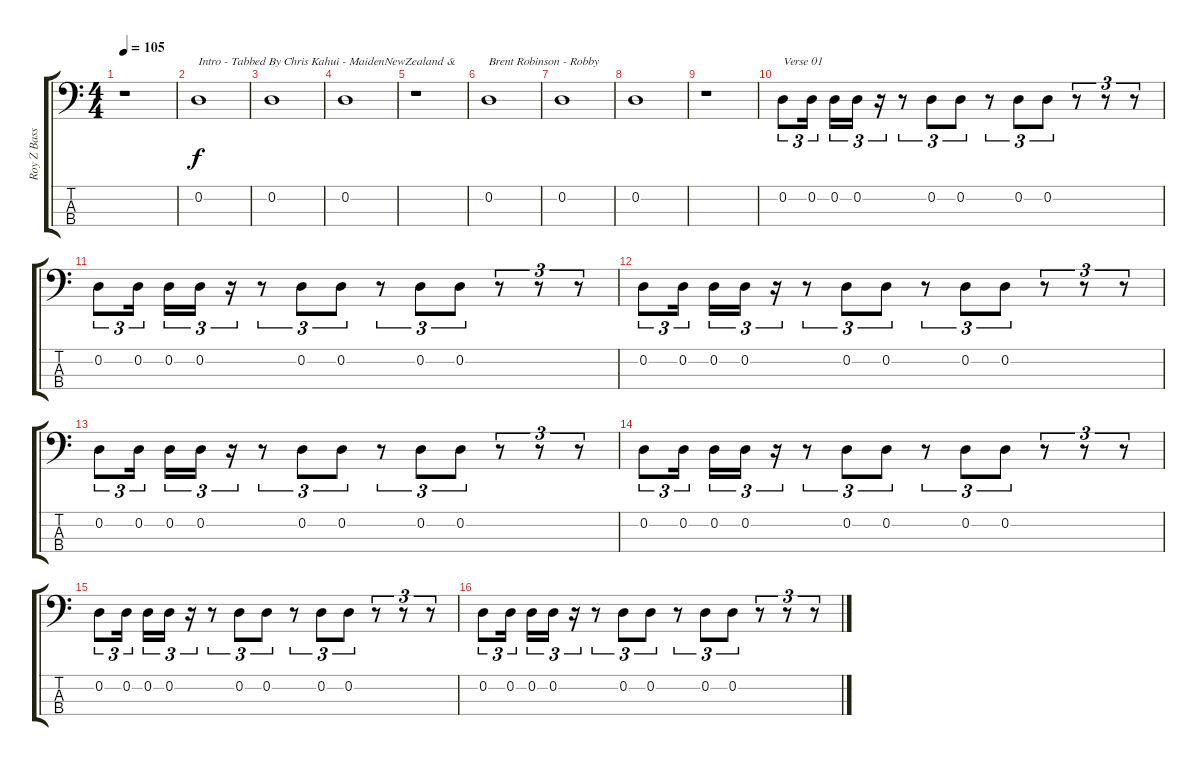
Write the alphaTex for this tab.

\track ("Roy Z Bass" "Roy Z Bass") {instrument electricbasspick}
\staff {score tabs}
\tuning (G2 D2 A1 D1) {hide}
\ts (4 4)
\tempo 105
\clef f4
\ks c
r.1{dy f instrument electricbasspick} |
0.2.1{txt "Intro - Tabbed By Chris Kahui - MaidenNewZealand &"} |
0.2.1 |
0.2.1 |
r.1 |
0.2.1{txt "Brent Robinson - Robby"} |
0.2.1 |
0.2.1 |
r.1 |
0.2.8{tu (3 2) txt "Verse 01"} 0.2.16{tu (3 2)} 0.2.16{tu (3 2)} 0.2.16{tu (3 2)} r.16{tu (3 2)} r.8{tu (3 2)} 0.2.8{tu (3 2)} 0.2.8{tu (3 2)} r.8{tu (3 2)} 0.2.8{tu (3 2)} 0.2.8{tu (3 2)} r.8{tu (3 2)} r.8{tu (3 2)} r.8{tu (3 2)} |
0.2.8{tu (3 2)} 0.2.16{tu (3 2)} 0.2.16{tu (3 2)} 0.2.16{tu (3 2)} r.16{tu (3 2)} r.8{tu (3 2)} 0.2.8{tu (3 2)} 0.2.8{tu (3 2)} r.8{tu (3 2)} 0.2.8{tu (3 2)} 0.2.8{tu (3 2)} r.8{tu (3 2)} r.8{tu (3 2)} r.8{tu (3 2)} |
0.2.8{tu (3 2)} 0.2.16{tu (3 2)} 0.2.16{tu (3 2)} 0.2.16{tu (3 2)} r.16{tu (3 2)} r.8{tu (3 2)} 0.2.8{tu (3 2)} 0.2.8{tu (3 2)} r.8{tu (3 2)} 0.2.8{tu (3 2)} 0.2.8{tu (3 2)} r.8{tu (3 2)} r.8{tu (3 2)} r.8{tu (3 2)} |
0.2.8{tu (3 2)} 0.2.16{tu (3 2)} 0.2.16{tu (3 2)} 0.2.16{tu (3 2)} r.16{tu (3 2)} r.8{tu (3 2)} 0.2.8{tu (3 2)} 0.2.8{tu (3 2)} r.8{tu (3 2)} 0.2.8{tu (3 2)} 0.2.8{tu (3 2)} r.8{tu (3 2)} r.8{tu (3 2)} r.8{tu (3 2)} |
0.2.8{tu (3 2)} 0.2.16{tu (3 2)} 0.2.16{tu (3 2)} 0.2.16{tu (3 2)} r.16{tu (3 2)} r.8{tu (3 2)} 0.2.8{tu (3 2)} 0.2.8{tu (3 2)} r.8{tu (3 2)} 0.2.8{tu (3 2)} 0.2.8{tu (3 2)} r.8{tu (3 2)} r.8{tu (3 2)} r.8{tu (3 2)} |
0.2.8{tu (3 2)} 0.2.16{tu (3 2)} 0.2.16{tu (3 2)} 0.2.16{tu (3 2)} r.16{tu (3 2)} r.8{tu (3 2)} 0.2.8{tu (3 2)} 0.2.8{tu (3 2)} r.8{tu (3 2)} 0.2.8{tu (3 2)} 0.2.8{tu (3 2)} r.8{tu (3 2)} r.8{tu (3 2)} r.8{tu (3 2)} |
0.2.8{tu (3 2)} 0.2.16{tu (3 2)} 0.2.16{tu (3 2)} 0.2.16{tu (3 2)} r.16{tu (3 2)} r.8{tu (3 2)} 0.2.8{tu (3 2)} 0.2.8{tu (3 2)} r.8{tu (3 2)} 0.2.8{tu (3 2)} 0.2.8{tu (3 2)} r.8{tu (3 2)} r.8{tu (3 2)} r.8{tu (3 2)}
